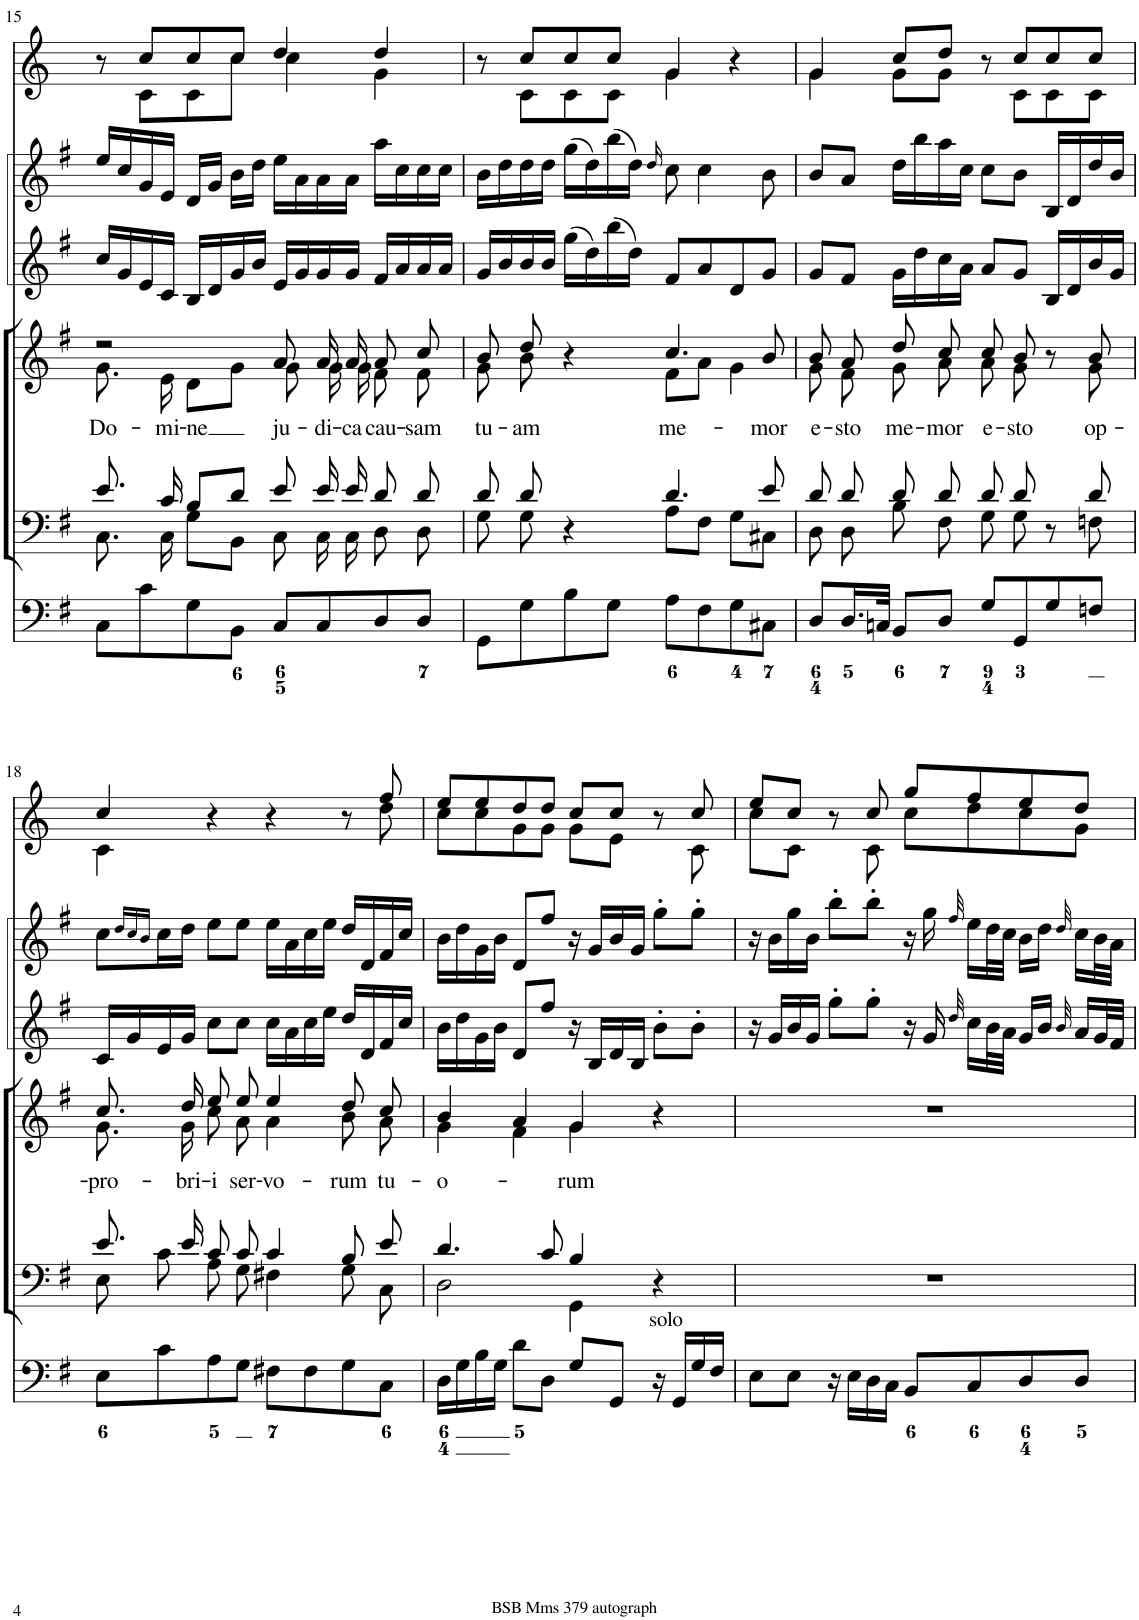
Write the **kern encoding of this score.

**kern	**kern	**kern	**text	**kern	**kern	**kern
*part6	*part5	*part4	*part4	*part3	*part2	*part1
*staff6	*staff5	*staff4	*staff4	*staff3	*staff2	*staff1
*I"Organ	*I"Voice	*I"Voice	*	*I"Violin	*I"Violini	*I"Corni in G
*	*	*	*	*I'Vln	*I'Vln	*
!!LO:PB:g=z
*clefF4	*clefF4	*clefG2	*	*clefG2	*clefG2	*clefG2
*	*	*	*	*	*	*Trd3c5
*k[f#]	*k[f#]	*k[f#]	*	*k[f#]	*k[f#]	*k[]
*M4/4	*M4/4	*M4/4	*	*M4/4	*M4/4	*M4/4
*met(c)	*met(c)	*met(c)	*	*met(c)	*met(c)	*met(c)
=15	=15	=15	=15	=15	=15	=15
*	*^	*^	*	*	*	*
!	!	!	!	!	!LO:LY:b	!	!	!
*	*	*	*	*	*	*	*	*^
8C\L	8.e/	8.C\	2r	8.g\	Do-	16cc/LL	16ee/LL	8r	8ryy
.	.	.	.	.	.	16g/	16cc/	.	.
8c\	.	.	.	.	.	16e/	16g/	8cc/L	8c\L
!	!	!	!	!	!LO:LY:b	!	!	!	!
.	16c/	16C\	.	16e\	-mi-	16c/JJ	16e/JJ	.	.
!	!	!	!	!	!LO:LY:b	!	!	!	!
8G\	8B/L	8G\L	.	8d\L	-ne	16B/LL	16d/LL	8cc/	8c\
.	.	.	.	.	.	16d/	16g/JJ	.	.
8BB\J	8d/J	8BB\J	.	8g\J	.	16g/	16b\LL	8cc/J	8cc\J
.	.	.	.	.	.	16b/JJ	16dd\JJ	.	.
!	!	!	!	!	!LO:LY:b	!	!	!	!
8C/L	8e/	8C\	8a/	8g\	ju-	16e/LL	16ee\LL	4dd/	4cc\
.	.	.	.	.	.	16g/	16a\	.	.
!	!	!	!	!	!LO:LY:b	!	!	!	!
8C/	16e/	16C\	16a/	16g\	-di-	16g/	16a\	.	.
!	!	!	!	!	!LO:LY:b	!	!	!	!
.	16e/	16C\	16a/	16g\	-ca	16g/JJ	16a\JJ	.	.
!	!	!	!	!	!LO:LY:b	!	!	!	!
8D/	8d/	8D\	8a/	8f#\	cau-	16f#/LL	16aa\LL	4dd/	4g\
.	.	.	.	.	.	16a/	16cc\	.	.
!	!	!	!	!	!LO:LY:b	!	!	!	!
8D/J	8d/	8D\	8cc/	8f#\	-sam	16a/	16cc\	.	.
.	.	.	.	.	.	16a/JJ	16cc\JJ	.	.
=16	=16	=16	=16	=16	=16	=16	=16	=16	=16
!	!	!	!	!	!LO:LY:b	!	!	!	!
8GG\L	8d/	8G\	8b/	8g\	tu-	16g/LL	16b\LL	8r	8ryy
.	.	.	.	.	.	16b/	16dd\	.	.
!	!	!	!	!	!LO:LY:b	!	!	!	!
8G\	8d/	8G\	8dd/	8b\	-am	16b/	16dd\	8cc/L	8c\L
.	.	.	.	.	.	16b/JJ	16dd\JJ	.	.
8B\	4r	4ryy	4r	4ryy	.	(16gg\LL	(16gg\LL	8cc/	8c\
.	.	.	.	.	.	16dd\)	16dd\)	.	.
8G\J	.	.	.	.	.	(16bb\	(16bb\	8cc/J	8c\J
.	.	.	.	.	.	16dd\JJ)	16dd\JJ)	.	.
.	.	.	.	.	.	.	16qdd/	.	.
!	!	!	!	!	!LO:LY:b	!	!	!	!
8A\L	4.d/	8A\L	4.cc/	8f#\L	me-	8f#/L	8cc\	4g/	4g\
8F#\	.	8F#\J	.	8a\J	.	8a/	4cc\	.	.
8G\	.	8G\L	.	4g\	.	8d/	.	4r	4ryy
!	!	!	!	!	!LO:LY:b	!	!	!	!
8C#X\J	8e/	8C#X\J	8b/	.	-mor	8g/J	8b\	.	.
=17	=17	=17	=17	=17	=17	=17	=17	=17	=17
!	!	!	!	!	!LO:LY:b	!	!	!	!
8D/L	8d/	8D\	8b/	8g\	e-	8g/L	8b/L	4g/	4g\
!	!	!	!	!	!LO:LY:b	!	!	!	!
16.D/L	8d/	8D\	8a/	8f#\	-sto	8f#/J	8a/J	.	.
32Cn/JJk	.	.	.	.	.	.	.	.	.
!	!	!	!	!	!LO:LY:b	!	!	!	!
8BB/L	8d/	8B\	8dd/	8g\	me-	16g\LL	16dd\LL	8cc/L	8g\L
.	.	.	.	.	.	16dd\	16bb\	.	.
!	!	!	!	!	!LO:LY:b	!	!	!	!
8D/J	8d/	8F#\	8cc/	8a\	-mor	16cc\	16aa\	8dd/J	8g\J
.	.	.	.	.	.	16a\JJ	16cc\JJ	.	.
!	!	!	!	!	!LO:LY:b	!	!	!	!
8G/L	8d/	8G\	8cc/	8a\	e-	8a/L	8cc\L	8r	8ryy
!	!	!	!	!	!LO:LY:b	!	!	!	!
8GG/	8d/	8G\	8b/	8g\	-sto	8g/J	8b\J	8cc/L	8c\L
8G/	8r	8ryy	8r	8ryy	.	16B/LL	16B/LL	8cc/	8c\
.	.	.	.	.	.	16d/	16d/	.	.
!	!	!	!	!	!LO:LY:b	!	!	!	!
8Fn/J	8d/	8Fn\	8b/	8g\	op-	16b/	16dd/	8cc/J	8c\J
.	.	.	.	.	.	16g/JJ	16b/JJ	.	.
!!LO:LB:g=z	!!
=18	=18	=18	=18	=18	=18	=18	=18	=18	=18
!	!	!	!	!	!LO:LY:b	!	!	!	!
8E\L	8.e/	8E\	8.cc/	8.g\	-pro-	16c/LL	8cc\L	4cc/	4c\
.	.	.	.	.	.	16g/	.	.	.
.	.	.	.	.	.	.	16qdd/LL	.	.
.	.	.	.	.	.	.	16qcc/	.	.
.	.	.	.	.	.	.	16qb/JJ	.	.
8c\	.	8c\	.	.	.	16e/	16cc\L	.	.
!	!	!	!	!	!LO:LY:b	!	!	!	!
.	16e/	.	16dd/	16g\	-bri-	16g/JJ	16dd\JJ	.	.
!	!	!	!	!	!LO:LY:b	!	!	!	!
8A\	8c/	8A\	8ee/	8cc\	-i	8cc\L	8ee\L	4r	8ryy
!	!	!	!	!	!LO:LY:b	!	!	!	!
*	*	*	*	*	*	*	*	*v	*v
8G\J	8c/	8G\	8ee/	8a\	ser-	8cc\J	8ee\J	.
!	!	!	!	!	!LO:LY:b	!	!	!
8F#X\L	4c/	4F#X\	4ee/	4a\	-vo-	16cc\LL	16ee\LL	4r
.	.	.	.	.	.	16a\	16a\	.
8F#\	.	.	.	.	.	16cc\	16cc\	.
.	.	.	.	.	.	16ee\JJ	16ee\JJ	.
!	!	!	!	!	!LO:LY:b	!	!	!
8G\	8B/	8G\	8dd/	8b\	-rum	16dd/LL	16dd/LL	8r
.	.	.	.	.	.	16d/	16d/	.
!	!	!	!	!	!LO:LY:b	!	!	!
*	*	*	*	*	*	*	*	*^
8C\J	8e/	8C\	8cc/	8a\	tu-	16f#/	16f#/	8ff/	8dd\
.	.	.	.	.	.	16cc/JJ	16cc/JJ	.	.
=19	=19	=19	=19	=19	=19	=19	=19	=19	=19
!	!	!	!	!	!LO:LY:b	!	!	!	!
16D\LL	4.d/	2D\	4b/	4g\	-o-	16b\LL	16b\LL	8ee/L	8cc\L
16G\	.	.	.	.	.	16dd\	16dd\	.	.
16B\	.	.	.	.	.	16g\	16g\	8ee/	8cc\
16G\JJ	.	.	.	.	.	16b\JJ	16b\JJ	.	.
8d\L	.	.	4a/	4f#\	.	8d/L	8d/L	8dd/	8g\
8D\J	8c/	.	.	.	.	8ff#/J	8ff#/J	8dd/J	8g\J
!	!	!	!	!	!LO:LY:b	!	!	!	!
8G/L	4B/	4GG\	4g/	4g\	-rum	16r	16r	8cc/L	8g\L
.	.	.	.	.	.	16B/LL	16g/LL	.	.
8GG/J	.	.	.	.	.	16d/	16b/	8cc/J	8e\J
.	.	.	.	.	.	16B/JJ	16g/JJ	.	.
16r	4r	4ryy	4r	4ryy	.	8b'\L	8gg'\L	8r	8ryy
!LO:TX:a:t=solo	!	!	!	!	!	!	!	!	!
16GG/LL	.	.	.	.	.	.	.	.	.
16G/	.	.	.	.	.	8b'\J	8gg'\J	8cc/	8c\
16F#/JJ	.	.	.	.	.	.	.	.	.
*	*v	*v	*	*	*	*	*	*	*
*	*	*v	*v	*	*	*	*	*
=20	=20	=20	=20	=20	=20	=20	=20
8E\L	1r	1r	.	16r	16r	8ee/L	8cc\L
.	.	.	.	16g/LL	16b\LL	.	.
8E\J	.	.	.	16b/	16gg\	8cc/J	8c\J
.	.	.	.	16g/JJ	16b\JJ	.	.
16r	.	.	.	8gg'\L	8bb'\L	8r	8ryy
16E\LL	.	.	.	.	.	.	.
16D\	.	.	.	8gg'\J	8bb'\J	8cc/	8c\
16C\JJ	.	.	.	.	.	.	.
8BB/L	.	.	.	16r	16r	8gg/L	8cc\L
.	.	.	.	16g/	16gg\	.	.
.	.	.	.	32qdd/	32qff#/	.	.
8C/	.	.	.	16cc\LL	16ee\LL	8ff/	8dd\
.	.	.	.	32b\L	32dd\L	.	.
.	.	.	.	32a\JJJ	32cc\JJJ	.	.
8D/	.	.	.	16g/LL	16b\LL	8ee/	8cc\
.	.	.	.	16b/JJ	16dd\JJ	.	.
.	.	.	.	32qb/	32qdd/	.	.
8D/J	.	.	.	16a/LL	16cc\LL	8dd/J	8g\J
.	.	.	.	32g/L	32b\L	.	.
.	.	.	.	32f#/JJJ	32a\JJJ	.	.
*	*	*	*	*	*	*v	*v
=	=	=	=	=	=	=
*-	*-	*-	*-	*-	*-	*-
